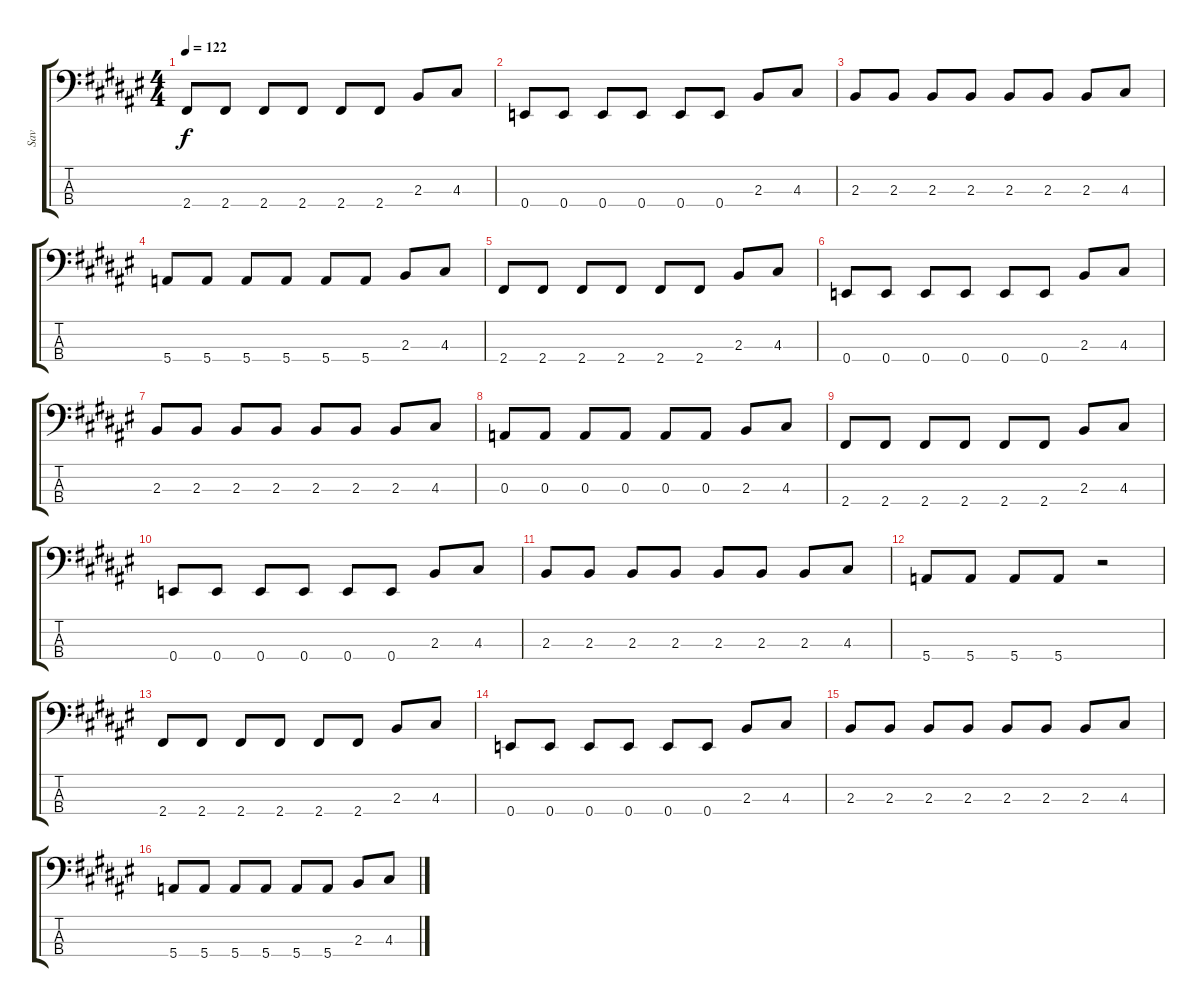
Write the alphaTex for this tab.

\track ("Sav" "Sav") {instrument electricbassfinger}
\staff {score tabs}
\tuning (G2 D2 A1 E1) {hide}
\ts (4 4)
\tempo 122
\clef f4
\ks f#
2.4.8{dy f} 2.4.8 2.4.8 2.4.8 2.4.8 2.4.8 2.3.8 4.3.8 |
0.4.8 0.4.8 0.4.8 0.4.8 0.4.8 0.4.8 2.3.8 4.3.8 |
2.3.8 2.3.8 2.3.8 2.3.8 2.3.8 2.3.8 2.3.8 4.3.8 |
5.4.8 5.4.8 5.4.8 5.4.8 5.4.8 5.4.8 2.3.8 4.3.8 |
2.4.8 2.4.8 2.4.8 2.4.8 2.4.8 2.4.8 2.3.8 4.3.8 |
0.4.8 0.4.8 0.4.8 0.4.8 0.4.8 0.4.8 2.3.8 4.3.8 |
2.3.8 2.3.8 2.3.8 2.3.8 2.3.8 2.3.8 2.3.8 4.3.8 |
0.3.8 0.3.8 0.3.8 0.3.8 0.3.8 0.3.8 2.3.8 4.3.8 |
2.4.8 2.4.8 2.4.8 2.4.8 2.4.8 2.4.8 2.3.8 4.3.8 |
0.4.8 0.4.8 0.4.8 0.4.8 0.4.8 0.4.8 2.3.8 4.3.8 |
2.3.8 2.3.8 2.3.8 2.3.8 2.3.8 2.3.8 2.3.8 4.3.8 |
5.4.8 5.4.8 5.4.8 5.4.8 r.2 |
2.4.8 2.4.8 2.4.8 2.4.8 2.4.8 2.4.8 2.3.8 4.3.8 |
0.4.8 0.4.8 0.4.8 0.4.8 0.4.8 0.4.8 2.3.8 4.3.8 |
2.3.8 2.3.8 2.3.8 2.3.8 2.3.8 2.3.8 2.3.8 4.3.8 |
5.4.8 5.4.8 5.4.8 5.4.8 5.4.8 5.4.8 2.3.8 4.3.8
